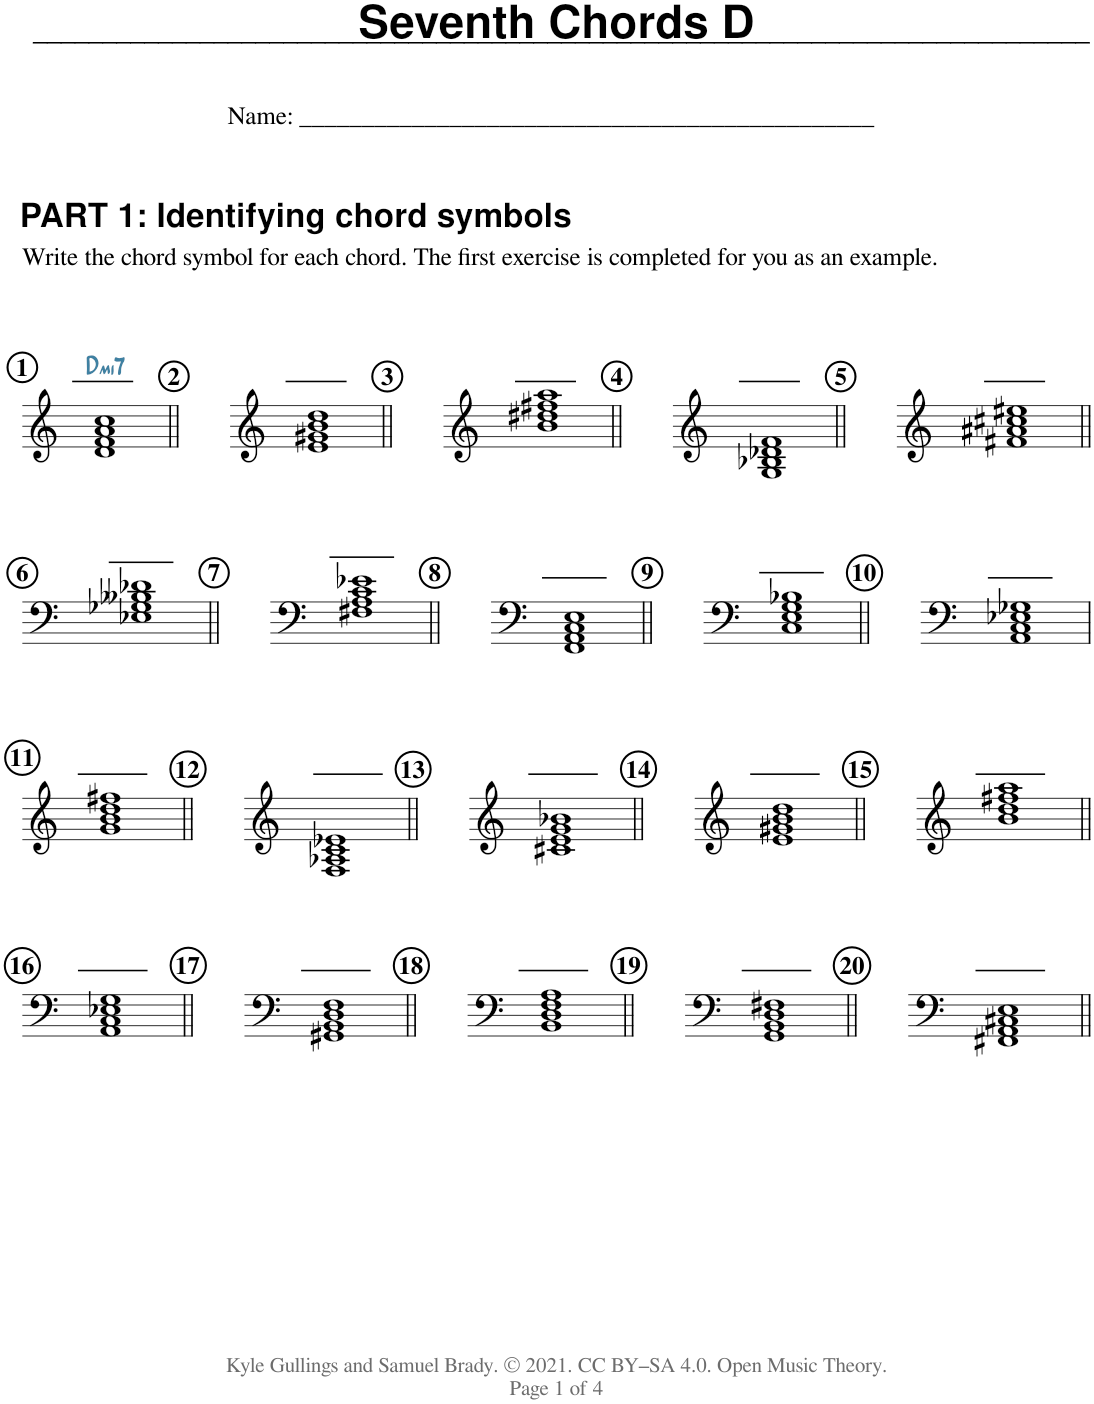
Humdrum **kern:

**kern	**harte
*part1	*part1
*staff1	*
*I"Piano	*
*clefG2	*
*k[]	*
=1	=1
!	!LO:H:kt=mi7
1d 1f 1a 1cc	D:min7
=2||	=2||
1e 1g#X 1b 1dd	.
=3||	=3||
1b 1dd#X 1ff#X 1aa	.
=4||	=4||
1G 1B-X 1d-X 1f	.
=5||	=5||
1f#X 1a#X 1cc#X 1ee#X	.
!!LO:LB:g=z
=6||	=6||
*clefF4	*
1E-X 1G-X 1B--X 1d-X	.
=7||	=7||
1F#X 1A 1c 1e-X	.
=8||	=8||
1FF 1AA 1C 1E	.
=9||	=9||
1C 1E 1G 1B-X	.
=10||	=10||
1AA 1C 1E-X 1G-X	.
!!LO:LB:g=z
=11	=11
*clefG2	*
1g 1b 1dd 1ff#X	.
=12||	=12||
1F 1A-X 1c 1e-X	.
=13||	=13||
1c#X 1e 1g 1b-X	.
=14||	=14||
1e 1g#X 1b 1dd	.
=15||	=15||
1b 1dd 1ff#X 1aa	.
!!LO:LB:g=z
=16||	=16||
*clefF4	*
1AA 1C 1E-X 1G	.
=17||	=17||
1GG#X 1BB 1D 1F	.
=18||	=18||
1BB 1D 1F 1A	.
=19||	=19||
1GG 1BB 1D 1F#X	.
=20||	=20||
1FF#X 1AA 1C#X 1E	.
=||	=||
*-	*-
